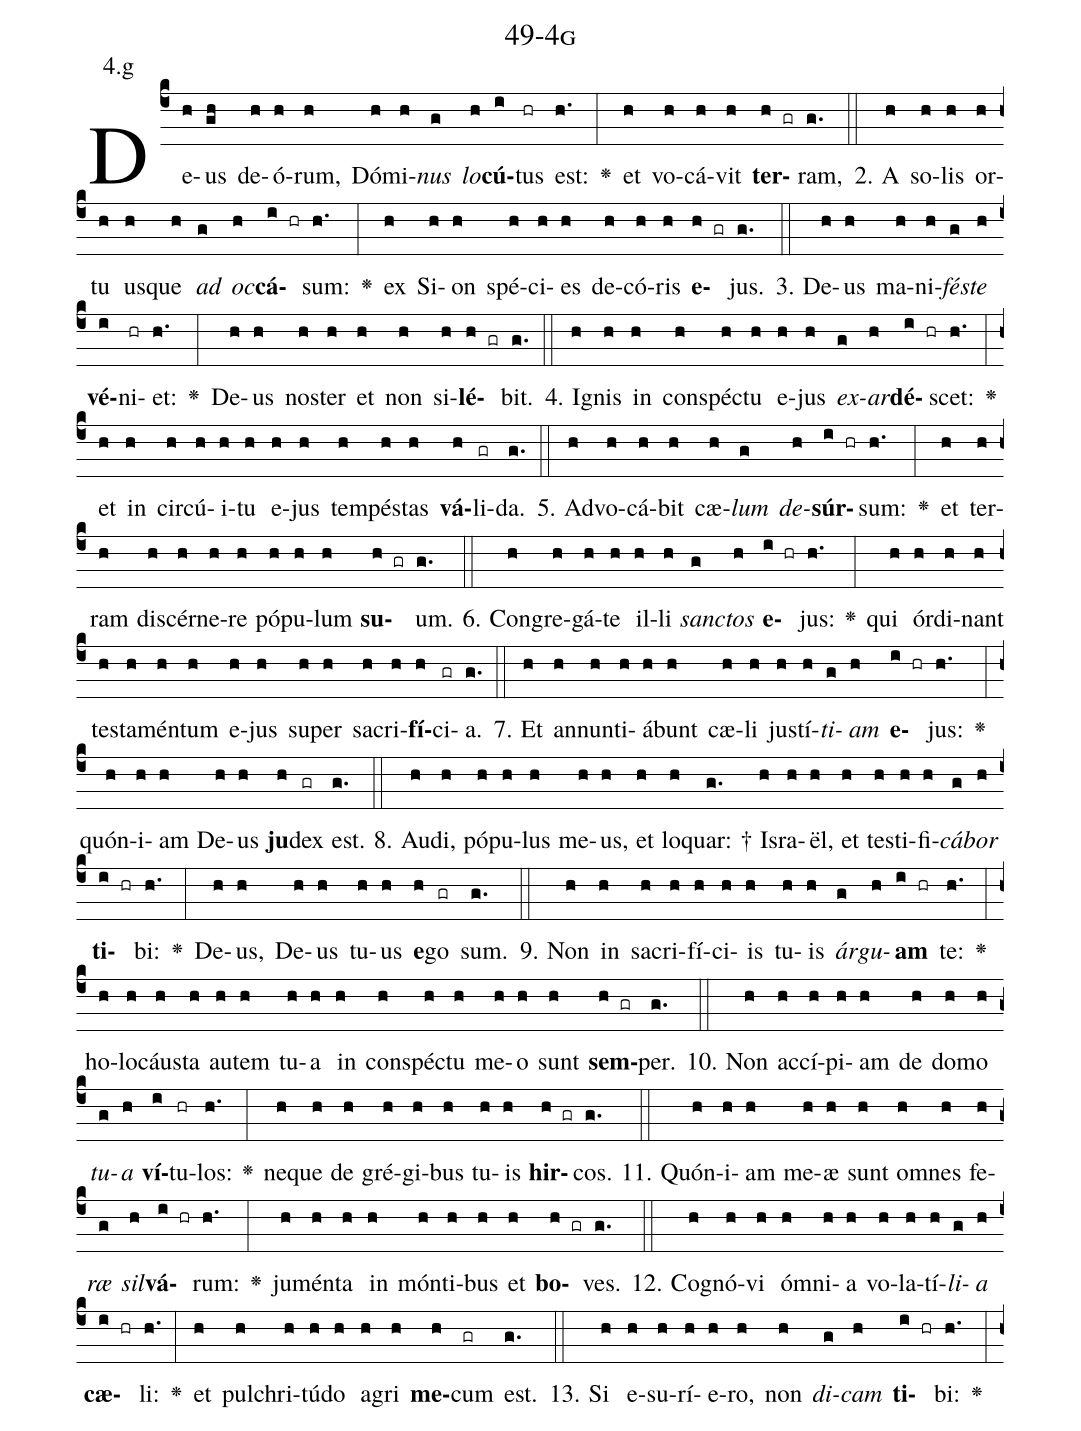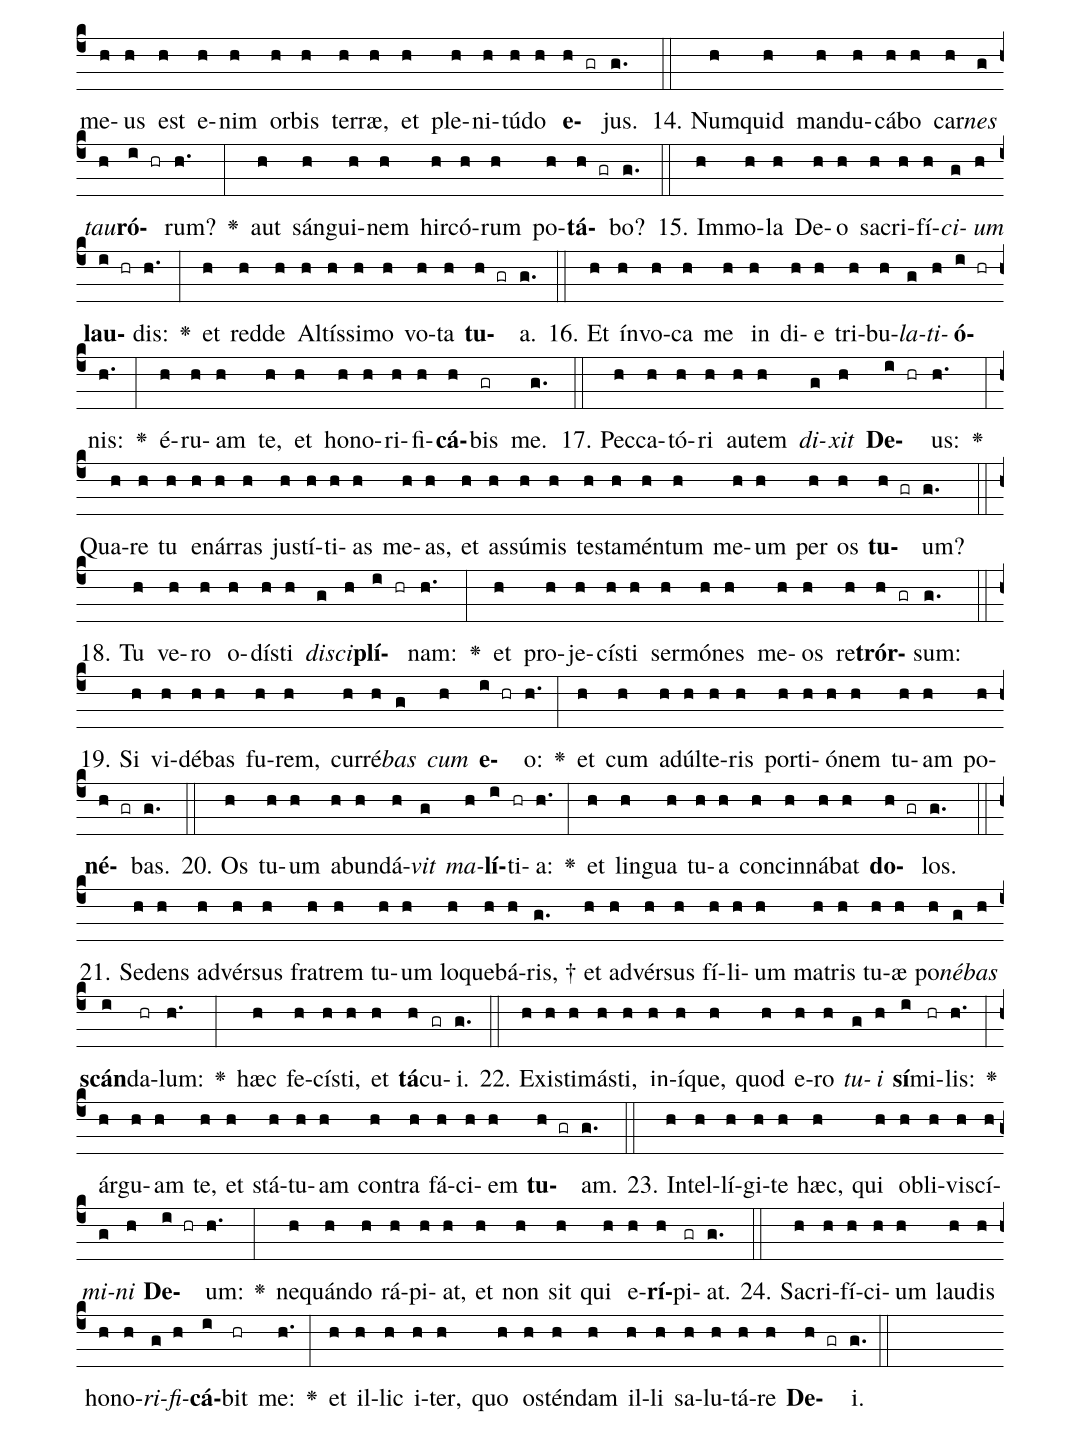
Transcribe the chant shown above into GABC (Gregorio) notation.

name: 49-4g;
annotation: 4.g;
%%
(c4)De(h)us(gh) de(h)ó(h)rum,(h) Dó(h)mi(h)<i>nus</i>(g) <i>lo</i>(h)<b>cú</b>(i)tus(hr) est:(h.) <v>\greheightstar</v>(:) et(h) vo(h)cá(h)vit(h) <b>ter</b>(h gr)ram,(g.) (::)
2. A(h) so(h)lis(h) or(h)tu(h) us(h)que(h) <i>ad</i>(g) <i>oc</i>(h)<b>cá</b>(i hr)sum:(h.) <v>\greheightstar</v>(:) ex(h) Si(h)on(h) spé(h)ci(h)es(h) de(h)có(h)ris(h) <b>e</b>(h gr)jus.(g.) (::)
3. De(h)us(h) ma(h)ni(h)<i>fés</i>(g)<i>te</i>(h) <b>vé</b>(i)ni(hr)et:(h.) <v>\greheightstar</v>(:) De(h)us(h) nos(h)ter(h) et(h) non(h) si(h)<b>lé</b>(h gr)bit.(g.) (::)
4. I(h)gnis(h) in(h) con(h)spéc(h)tu(h) e(h)jus(h) <i>ex</i>(g)<i>ar</i>(h)<b>dé</b>(i hr)scet:(h.) <v>\greheightstar</v>(:) et(h) in(h) cir(h)cú(h)i(h)tu(h) e(h)jus(h) tem(h)pés(h)tas(h) <b>vá</b>(h)li(gr)da.(g.) (::)
5. Ad(h)vo(h)cá(h)bit(h) cæ(h)<i>lum</i>(g) <i>de</i>(h)<b>súr</b>(i hr)sum:(h.) <v>\greheightstar</v>(:) et(h) ter(h)ram(h) di(h)scér(h)ne(h)re(h) pó(h)pu(h)lum(h) <b>su</b>(h gr)um.(g.) (::)
6. Con(h)gre(h)gá(h)te(h) il(h)li(h) <i>sanc</i>(g)<i>tos</i>(h) <b>e</b>(i hr)jus:(h.) <v>\greheightstar</v>(:) qui(h) ór(h)di(h)nant(h) tes(h)ta(h)mén(h)tum(h) e(h)jus(h) su(h)per(h) sa(h)cri(h)<b>fí</b>(h)ci(gr)a.(g.) (::)
7. Et(h) an(h)nun(h)ti(h)á(h)bunt(h) cæ(h)li(h) jus(h)tí(h)<i>ti</i>(g)<i>am</i>(h) <b>e</b>(i hr)jus:(h.) <v>\greheightstar</v>(:) quón(h)i(h)am(h) De(h)us(h) <b>ju</b>(h)dex(gr) est.(g.) (::)
8. Au(h)di,(h) pó(h)pu(h)lus(h) me(h)us,(h) et(h) lo(h)quar: †(g.) Is(h)ra(h)ël,(h) et(h) tes(h)ti(h)fi(h)<i>cá</i>(g)<i>bor</i>(h) <b>ti</b>(i hr)bi:(h.) <v>\greheightstar</v>(:) De(h)us,(h) De(h)us(h) tu(h)us(h) <b>e</b>(h)go(gr) sum.(g.) (::)
9. Non(h) in(h) sa(h)cri(h)fí(h)ci(h)is(h) tu(h)is(h) <i>ár</i>(g)<i>gu</i>(h)<b>am</b>(i hr) te:(h.) <v>\greheightstar</v>(:) ho(h)lo(h)cáus(h)ta(h) au(h)tem(h) tu(h)a(h) in(h) con(h)spéc(h)tu(h) me(h)o(h) sunt(h) <b>sem</b>(h gr)per.(g.) (::)
10. Non(h) ac(h)cí(h)pi(h)am(h) de(h) do(h)mo(h) <i>tu</i>(g)<i>a</i>(h) <b>ví</b>(i)tu(hr)los:(h.) <v>\greheightstar</v>(:) ne(h)que(h) de(h) gré(h)gi(h)bus(h) tu(h)is(h) <b>hir</b>(h gr)cos.(g.) (::)
11. Quón(h)i(h)am(h) me(h)æ(h) sunt(h) om(h)nes(h) fe(h)<i>ræ</i>(g) <i>sil</i>(h)<b>vá</b>(i hr)rum:(h.) <v>\greheightstar</v>(:) ju(h)mén(h)ta(h) in(h) món(h)ti(h)bus(h) et(h) <b>bo</b>(h gr)ves.(g.) (::)
12. Co(h)gnó(h)vi(h) óm(h)ni(h)a(h) vo(h)la(h)tí(h)<i>li</i>(g)<i>a</i>(h) <b>cæ</b>(i hr)li:(h.) <v>\greheightstar</v>(:) et(h) pul(h)chri(h)tú(h)do(h) a(h)gri(h) <b>me</b>(h)cum(gr) est.(g.) (::)
13. Si(h) e(h)su(h)rí(h)e(h)ro,(h) non(h) <i>di</i>(g)<i>cam</i>(h) <b>ti</b>(i hr)bi:(h.) <v>\greheightstar</v>(:) me(h)us(h) est(h) e(h)nim(h) or(h)bis(h) ter(h)ræ,(h) et(h) ple(h)ni(h)tú(h)do(h) <b>e</b>(h gr)jus.(g.) (::)
14. Num(h)quid(h) man(h)du(h)cá(h)bo(h) car(h)<i>nes</i>(g) <i>tau</i>(h)<b>ró</b>(i hr)rum?(h.) <v>\greheightstar</v>(:) aut(h) sán(h)gui(h)nem(h) hir(h)có(h)rum(h) po(h)<b>tá</b>(h gr)bo?(g.) (::)
15. Im(h)mo(h)la(h) De(h)o(h) sa(h)cri(h)fí(h)<i>ci</i>(g)<i>um</i>(h) <b>lau</b>(i hr)dis:(h.) <v>\greheightstar</v>(:) et(h) red(h)de(h) Al(h)tís(h)si(h)mo(h) vo(h)ta(h) <b>tu</b>(h gr)a.(g.) (::)
16. Et(h) ín(h)vo(h)ca(h) me(h) in(h) di(h)e(h) tri(h)bu(h)<i>la</i>(g)<i>ti</i>(h)<b>ó</b>(i hr)nis:(h.) <v>\greheightstar</v>(:) é(h)ru(h)am(h) te,(h) et(h) ho(h)no(h)ri(h)fi(h)<b>cá</b>(h)bis(gr) me.(g.) (::)
17. Pec(h)ca(h)tó(h)ri(h) au(h)tem(h) <i>di</i>(g)<i>xit</i>(h) <b>De</b>(i hr)us:(h.) <v>\greheightstar</v>(:) Qua(h)re(h) tu(h) e(h)nár(h)ras(h) jus(h)tí(h)ti(h)as(h) me(h)as,(h) et(h) as(h)sú(h)mis(h) tes(h)ta(h)mén(h)tum(h) me(h)um(h) per(h) os(h) <b>tu</b>(h gr)um?(g.) (::)
18. Tu(h) ve(h)ro(h) o(h)dís(h)ti(h) <i>di</i>(g)<i>sci</i>(h)<b>plí</b>(i hr)nam:(h.) <v>\greheightstar</v>(:) et(h) pro(h)je(h)cís(h)ti(h) ser(h)mó(h)nes(h) me(h)os(h) re(h)<b>trór</b>(h gr)sum:(g.) (::)
19. Si(h) vi(h)dé(h)bas(h) fu(h)rem,(h) cur(h)ré(h)<i>bas</i>(g) <i>cum</i>(h) <b>e</b>(i hr)o:(h.) <v>\greheightstar</v>(:) et(h) cum(h) ad(h)úl(h)te(h)ris(h) por(h)ti(h)ó(h)nem(h) tu(h)am(h) po(h)<b>né</b>(h gr)bas.(g.) (::)
20. Os(h) tu(h)um(h) ab(h)un(h)dá(h)<i>vit</i>(g) <i>ma</i>(h)<b>lí</b>(i)ti(hr)a:(h.) <v>\greheightstar</v>(:) et(h) lin(h)gua(h) tu(h)a(h) con(h)cin(h)ná(h)bat(h) <b>do</b>(h gr)los.(g.) (::)
21. Se(h)dens(h) ad(h)vér(h)sus(h) fra(h)trem(h) tu(h)um(h) lo(h)que(h)bá(h)ris, †(g.) et(h) ad(h)vér(h)sus(h) fí(h)li(h)um(h) ma(h)tris(h) tu(h)æ(h) po(h)<i>né</i>(g)<i>bas</i>(h) <b>scán</b>(i)da(hr)lum:(h.) <v>\greheightstar</v>(:) hæc(h) fe(h)cís(h)ti,(h) et(h) <b>tá</b>(h)cu(gr)i.(g.) (::)
22. Ex(h)is(h)ti(h)más(h)ti,(h) in(h)í(h)que,(h) quod(h) e(h)ro(h) <i>tu</i>(g)<i>i</i>(h) <b>sí</b>(i)mi(hr)lis:(h.) <v>\greheightstar</v>(:) ár(h)gu(h)am(h) te,(h) et(h) stá(h)tu(h)am(h) con(h)tra(h) fá(h)ci(h)em(h) <b>tu</b>(h gr)am.(g.) (::)
23. In(h)tel(h)lí(h)gi(h)te(h) hæc,(h) qui(h) ob(h)li(h)vi(h)scí(h)<i>mi</i>(g)<i>ni</i>(h) <b>De</b>(i hr)um:(h.) <v>\greheightstar</v>(:) ne(h)quán(h)do(h) rá(h)pi(h)at,(h) et(h) non(h) sit(h) qui(h) e(h)<b>rí</b>(h)pi(gr)at.(g.) (::)
24. Sa(h)cri(h)fí(h)ci(h)um(h) lau(h)dis(h) ho(h)no(h)<i>ri</i>(g)<i>fi</i>(h)<b>cá</b>(i)bit(hr) me:(h.) <v>\greheightstar</v>(:) et(h) il(h)lic(h) i(h)ter,(h) quo(h) os(h)tén(h)dam(h) il(h)li(h) sa(h)lu(h)tá(h)re(h) <b>De</b>(h gr)i.(g.) (::)
